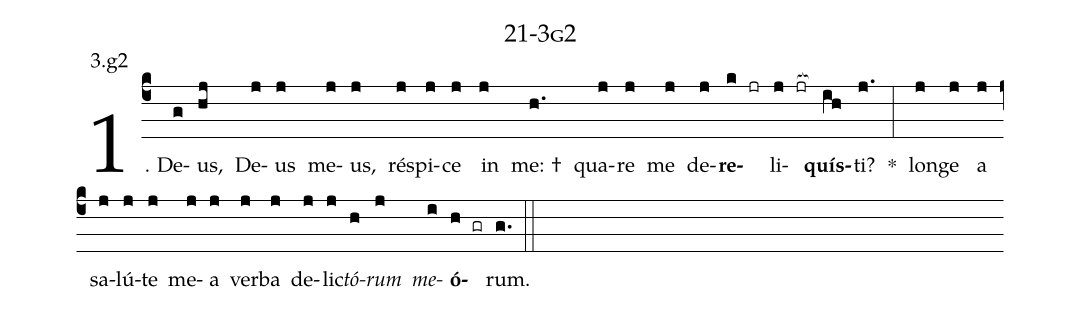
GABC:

name: 21-3g2;
annotation: 3.g2;
%%
(c4)1. De(g)us,(hj) De(j)us(j) me(j)us,(j) ré(j)spi(j)ce(j) in(j) me: †(h.) qua(j)re(j) me(j) de(j)<b>re</b>(k jr)li(j jr[ocb:1{])<b>quís</b>(ih[ocb:0}])ti?(j.) *(:) lon(j)ge(j) a(j) sa(j)lú(j)te(j) me(j)a(j) ver(j)ba(j) de(j)lic(j)<i>tó</i>(h)<i>rum</i>(j) <i>me</i>(i)<b>ó</b>(h gr)rum.(g.) (::)
